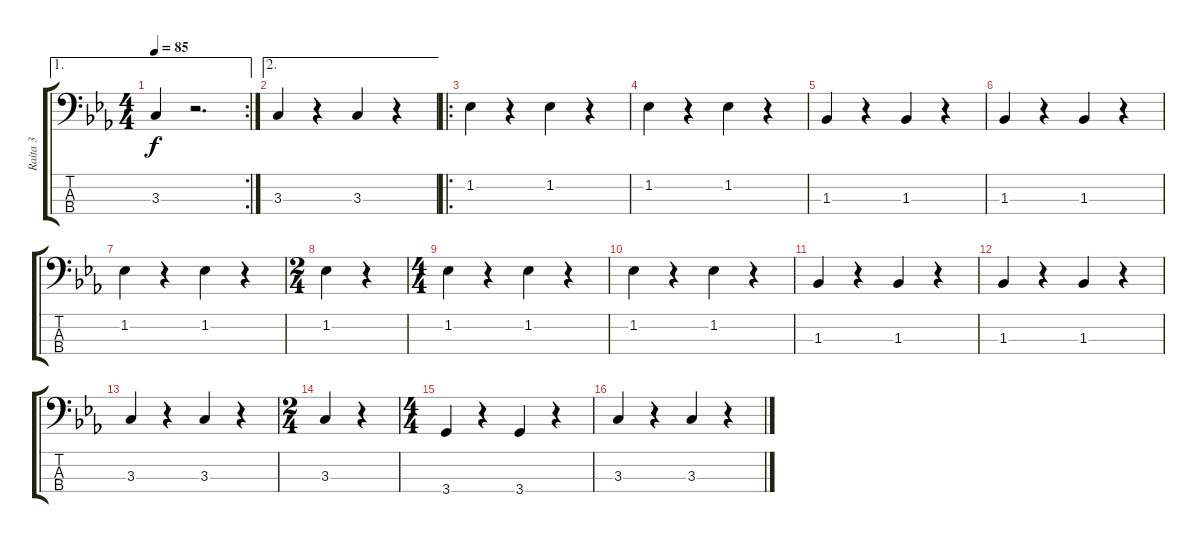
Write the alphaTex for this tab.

\track ("Raita 3" "Raita 3") {instrument contrabass}
\staff {score tabs}
\tuning (G2 D2 A1 E1) {hide}
\ae 1
\rc 2
\ts (4 4)
\tempo 85
\clef f4
\ks cminor
3.3.4{dy f} r.2{d} |
\ae 2
3.3.4 r.4 3.3.4 r.4 |
\ro
1.2.4 r.4 1.2.4 r.4 |
1.2.4 r.4 1.2.4 r.4 |
1.3.4 r.4 1.3.4 r.4 |
1.3.4 r.4 1.3.4 r.4 |
1.2.4 r.4 1.2.4 r.4 |
\ts (2 4)
1.2.4 r.4 |
\ts (4 4)
1.2.4 r.4 1.2.4 r.4 |
1.2.4 r.4 1.2.4 r.4 |
1.3.4 r.4 1.3.4 r.4 |
1.3.4 r.4 1.3.4 r.4 |
3.3.4 r.4 3.3.4 r.4 |
\ts (2 4)
3.3.4 r.4 |
\ts (4 4)
3.4.4 r.4 3.4.4 r.4 |
3.3.4 r.4 3.3.4 r.4
